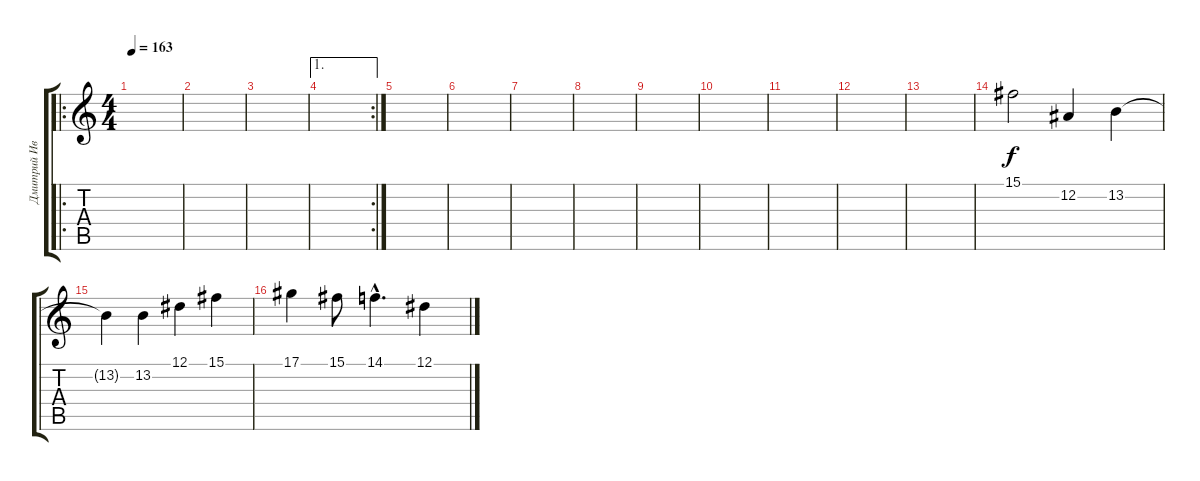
\track ("Дмитрий Иванов" "Дмитрий Ив") {instrument glockenspiel}
\staff {score tabs}
\tuning (Eb4 Bb3 Gb3 Db3 Ab2 Eb2) {hide}
\ro
\ts (4 4)
\tempo 163
\clef g2
\ks c
|
|
|
\ae 1
\rc 2
|
|
|
|
|
|
|
|
|
|
15.1.2 12.2.4 13.2.4 |
13.2{t}.4 13.2.4 12.1.4 15.1.4 |
17.1.4 15.1.8 14.1{hac}.4{d} 12.1.4
